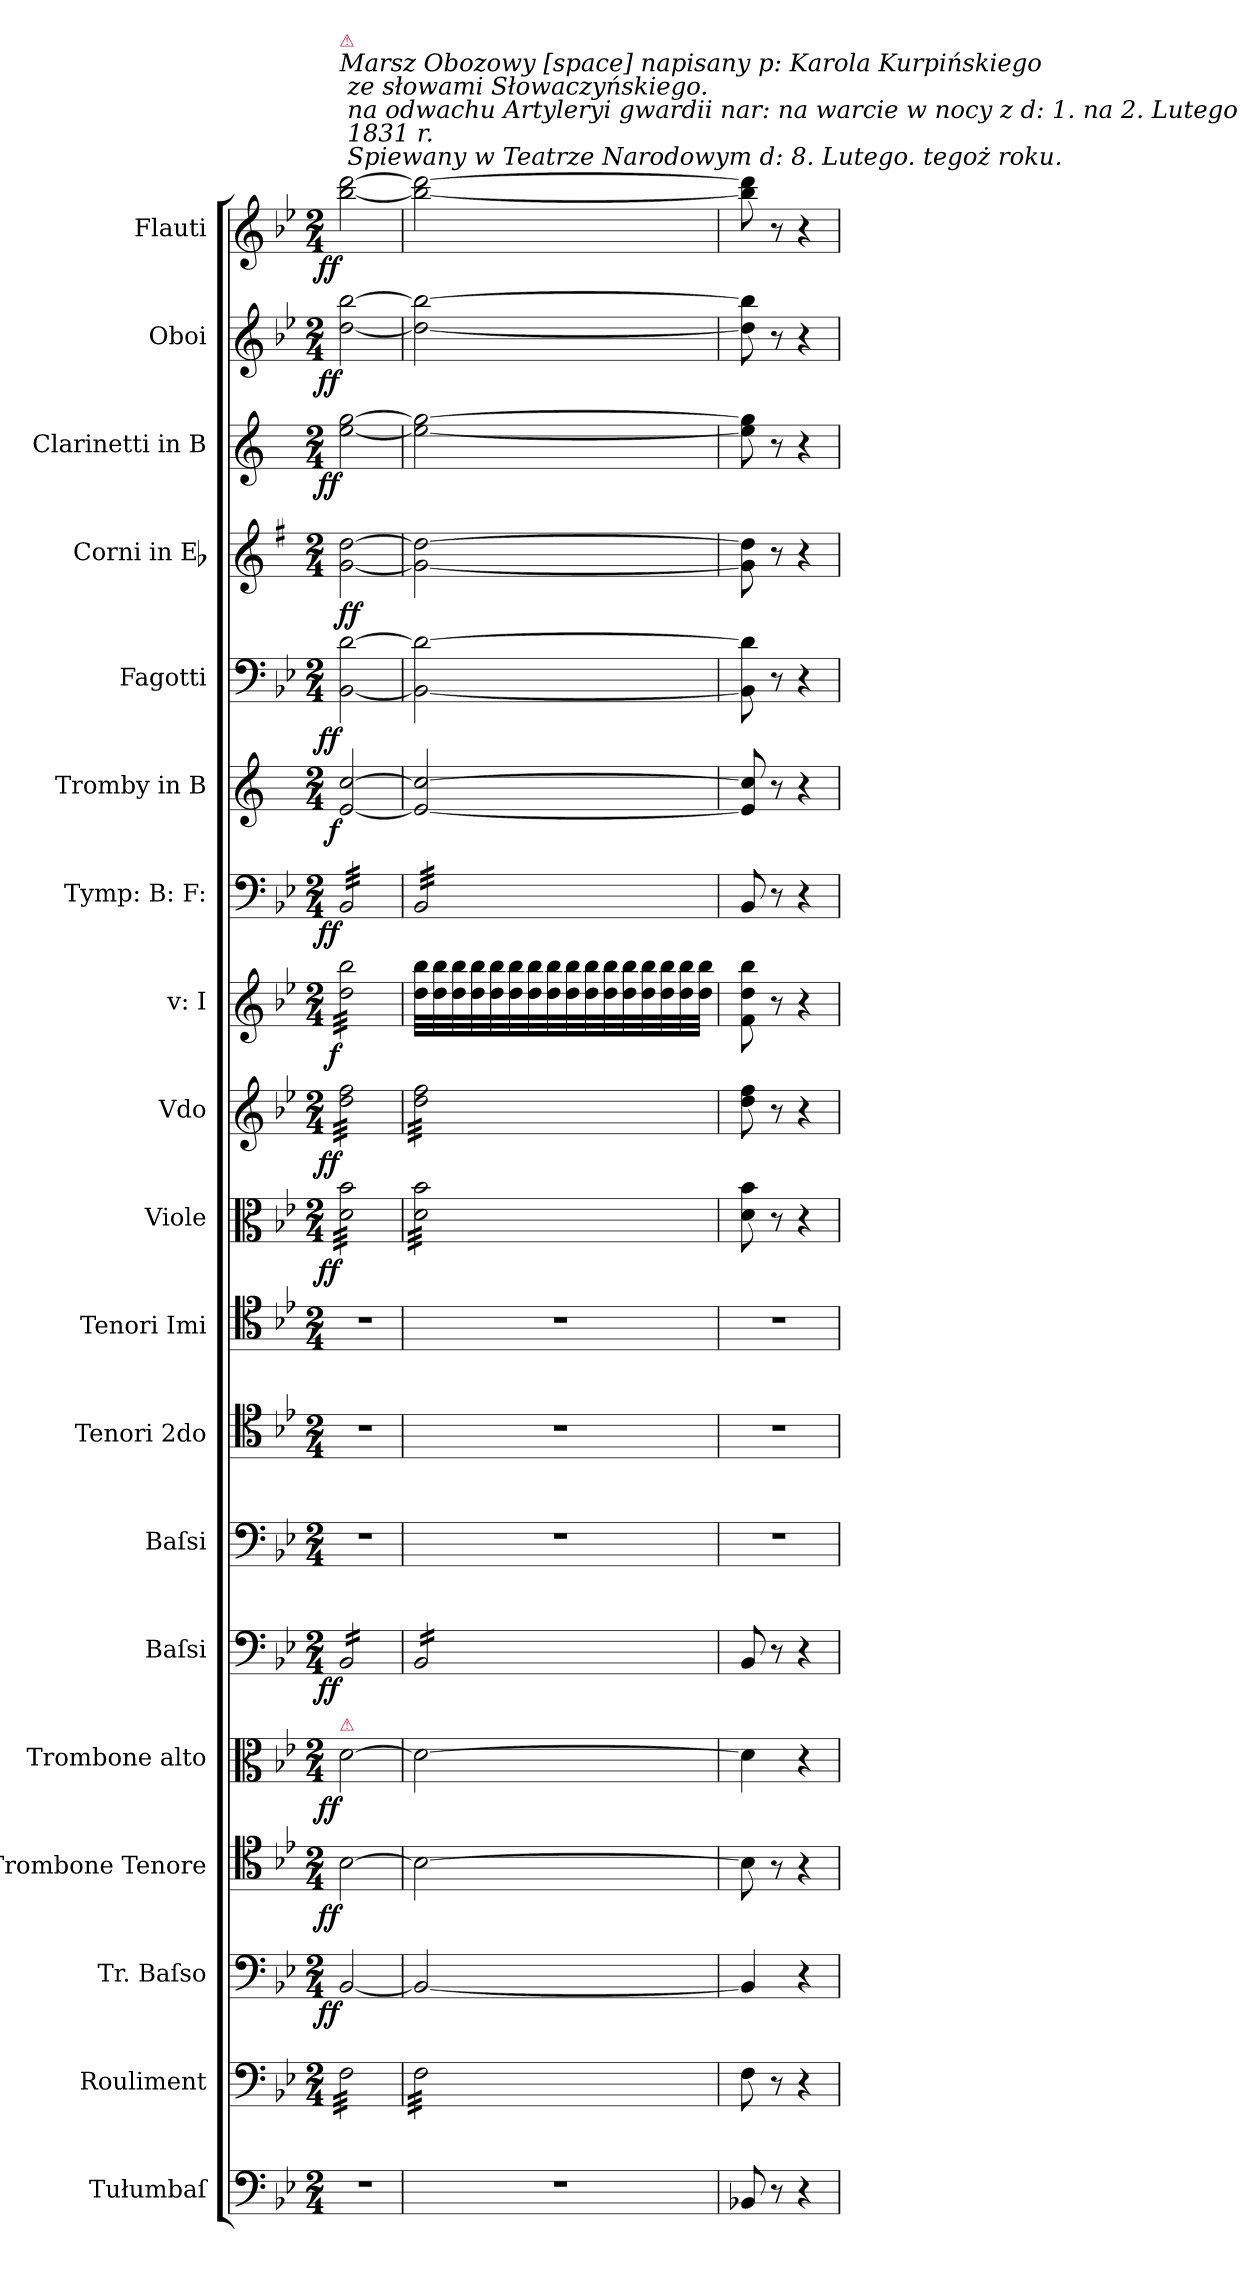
**kern	**kern	**kern	**dynam	**kern	**dynam	**kern	**dynam	**kern	**dynam	**kern	**kern	**kern	**kern	**dynam	**kern	**dynam	**kern	**dynam	**kern	**dynam	**kern	**dynam	**kern	**dynam	**kern	**dynam	**kern	**dynam	**kern	**dynam	**kern	**dynam
*part19	*part18	*part17	*part17	*part16	*part16	*part15	*part15	*part14	*part14	*part13	*part12	*part11	*part10	*part10	*part9	*part9	*part8	*part8	*part7	*part7	*part6	*part6	*part5	*part5	*part4	*part4	*part3	*part3	*part2	*part2	*part1	*part1
*staff19	*staff18	*staff17	*staff17	*staff16	*staff16	*staff15	*staff15	*staff14	*staff14	*staff13	*staff12	*staff11	*staff10	*staff10	*staff9	*staff9	*staff8	*staff8	*staff7	*staff7	*staff6	*staff6	*staff5	*staff5	*staff4	*staff4	*staff3	*staff3	*staff2	*staff2	*staff1	*staff1
*I"Tułumbaſ	*I"Rouliment	*I"Tr. Baſso	*	*I"Trombone Tenore	*	*I"Trombone alto	*	*I"Baſsi	*	*I"Baſsi	*I"Tenori 2do	*I"Tenori Imi	*I"Viole	*	*I"Vdo	*	*I"v: I	*	*I"Tymp: B: F:	*	*I"Tromby in B	*	*I"Fagotti	*	*I"Corni in Eb	*	*I"Clarinetti in B	*	*I"Oboi	*	*I"Flauti	*
*	*	*	*	*I'T	*	*I'A	*	*	*	*	*	*	*	*	*	*	*I'V	*	*	*	*	*	*	*	*	*	*I'Cl	*	*I'Ob	*	*I'Fl	*
*clefF4	*clefF4	*clefF4	*	*clefC4	*	*clefC3	*	*clefF4	*	*clefF4	*clefC4	*clefC4	*clefC3	*	*clefG2	*	*clefG2	*	*clefF4	*	*clefG2	*	*clefF4	*	*clefG2	*	*clefG2	*	*clefG2	*	*clefG2	*
*	*	*	*	*	*	*	*	*	*	*	*	*	*	*	*	*	*	*	*	*	*ITrd1c2	*	*	*	*ITrd5c9	*	*ITrd1c2	*	*	*	*	*
*k[b-e-]	*k[b-e-]	*k[b-e-]	*	*k[b-e-]	*	*k[b-e-]	*	*k[b-e-]	*	*k[b-e-]	*k[b-e-]	*k[b-e-]	*k[b-e-]	*	*k[b-e-]	*	*k[b-e-]	*	*k[b-e-]	*	*k[b-e-]	*	*k[b-e-]	*	*k[b-e-]	*	*k[b-e-]	*	*k[b-e-]	*	*k[b-e-]	*
*M2/4	*M2/4	*M2/4	*	*M2/4	*	*M2/4	*	*M2/4	*	*M2/4	*M2/4	*M2/4	*M2/4	*	*M2/4	*	*M2/4	*	*M2/4	*	*M2/4	*	*M2/4	*	*M2/4	*	*M2/4	*	*M2/4	*	*M2/4	*
=1	=1	=1	=1	=1	=1	=1	=1	=1	=1	=1	=1	=1	=1	=1	=1	=1	=1	=1	=1	=1	=1	=1	=1	=1	=1	=1	=1	=1	=1	=1	=1	=1
!	!	!	!	!	!	!	!	!	!	!	!	!	!	!	!	!	!	!	!	!	!	!	!	!	!	!	!	!	!	!	!LO:TX:a:i:t=Marsz Obozowy [space] napisany p&colon; Karola Kurpińskiego\n ze słowami Słowaczyńskiego.\n na odwachu Artyleryi gwardii nar&colon; na warcie w nocy z d&colon; 1. na 2. Lutego\n 1831 r.\n Spiewany w Teatrze Narodowym d&colon; 8. Lutego. tegoż roku.	!
!	!	!	!	!	!	!	!	!	!	!	!	!	!	!	!	!	!	!	!	!	!	!	!	!	!	!	!	!	!	!	!LO:TX:a:color=crimson:t=⚠	!
!	!	!	!	!	!	!LO:TX:a:color=crimson:t=⚠	!	!	!	!	!	!	!	!	!	!	!	!	!	!	!	!	!	!	!	!	!	!	!	!	!	!
!	!	!	!LO:DY:b:rj	!	!LO:DY:b:rj	!	!LO:DY:b:rj	!	!LO:DY:b:rj	!	!	!	!	!LO:DY:b:rj	!	!LO:DY:b:rj	!	!LO:DY:b:rj	!	!LO:DY:b:rj	!	!LO:DY:b:rj	!	!LO:DY:b:rj	!	!	!	!LO:DY:b:rj	!	!LO:DY:b:rj	!	!LO:DY:b:rj
*	*tremolo	*	*	*	*	*	*	*	*	*	*	*	*	*	*	*	*	*	*	*	*	*	*	*	*	*	*	*	*	*	*	*
*	*	*	*	*	*	*	*	*tremolo	*	*	*	*	*	*	*	*	*	*	*	*	*	*	*	*	*	*	*	*	*	*	*	*
*	*	*	*	*	*	*	*	*	*	*	*	*	*tremolo	*	*	*	*	*	*	*	*	*	*	*	*	*	*	*	*	*	*	*
*	*	*	*	*	*	*	*	*	*	*	*	*	*	*	*tremolo	*	*	*	*	*	*	*	*	*	*	*	*	*	*	*	*	*
*	*	*	*	*	*	*	*	*	*	*	*	*	*	*	*	*	*tremolo	*	*	*	*	*	*	*	*	*	*	*	*	*	*	*
*	*	*	*	*	*	*	*	*	*	*	*	*	*	*	*	*	*	*	*tremolo	*	*	*	*	*	*	*	*	*	*	*	*	*
2r	32F\LLL	[<2BB-/	ff	[>2B-\	ff	[>2d\	ff	16BB-/LL	ff	2r	2r	2r	32d\ 32b-\LLL	ff	32dd\ 32ff\LLL	ff	32dd\ 32bb-\LLL	f	32BB-/LLL	ff	[>2d/ [>2b-/	f	[>2BB-\ [>2d\	ff	[>2B-\ [>2f\	ff	[>2dd\ [>2ff\	ff	[>2dd\ [>2bb-\	ff	[>2bb-\ [>2ddd\	ff
.	32F\	.	.	.	.	.	.	.	.	.	.	.	32d\ 32b-\	.	32dd\ 32ff\	.	32dd\ 32bb-\	.	32BB-/	.	.	.	.	.	.	.	.	.	.	.	.	.
.	32F\	.	.	.	.	.	.	16BB-/	.	.	.	.	32d\ 32b-\	.	32dd\ 32ff\	.	32dd\ 32bb-\	.	32BB-/	.	.	.	.	.	.	.	.	.	.	.	.	.
.	32F\	.	.	.	.	.	.	.	.	.	.	.	32d\ 32b-\	.	32dd\ 32ff\	.	32dd\ 32bb-\	.	32BB-/	.	.	.	.	.	.	.	.	.	.	.	.	.
.	32F\	.	.	.	.	.	.	16BB-/	.	.	.	.	32d\ 32b-\	.	32dd\ 32ff\	.	32dd\ 32bb-\	.	32BB-/	.	.	.	.	.	.	.	.	.	.	.	.	.
.	32F\	.	.	.	.	.	.	.	.	.	.	.	32d\ 32b-\	.	32dd\ 32ff\	.	32dd\ 32bb-\	.	32BB-/	.	.	.	.	.	.	.	.	.	.	.	.	.
.	32F\	.	.	.	.	.	.	16BB-/	.	.	.	.	32d\ 32b-\	.	32dd\ 32ff\	.	32dd\ 32bb-\	.	32BB-/	.	.	.	.	.	.	.	.	.	.	.	.	.
.	32F\	.	.	.	.	.	.	.	.	.	.	.	32d\ 32b-\	.	32dd\ 32ff\	.	32dd\ 32bb-\	.	32BB-/	.	.	.	.	.	.	.	.	.	.	.	.	.
.	32F\	.	.	.	.	.	.	16BB-/	.	.	.	.	32d\ 32b-\	.	32dd\ 32ff\	.	32dd\ 32bb-\	.	32BB-/	.	.	.	.	.	.	.	.	.	.	.	.	.
.	32F\	.	.	.	.	.	.	.	.	.	.	.	32d\ 32b-\	.	32dd\ 32ff\	.	32dd\ 32bb-\	.	32BB-/	.	.	.	.	.	.	.	.	.	.	.	.	.
.	32F\	.	.	.	.	.	.	16BB-/	.	.	.	.	32d\ 32b-\	.	32dd\ 32ff\	.	32dd\ 32bb-\	.	32BB-/	.	.	.	.	.	.	.	.	.	.	.	.	.
.	32F\	.	.	.	.	.	.	.	.	.	.	.	32d\ 32b-\	.	32dd\ 32ff\	.	32dd\ 32bb-\	.	32BB-/	.	.	.	.	.	.	.	.	.	.	.	.	.
.	32F\	.	.	.	.	.	.	16BB-/	.	.	.	.	32d\ 32b-\	.	32dd\ 32ff\	.	32dd\ 32bb-\	.	32BB-/	.	.	.	.	.	.	.	.	.	.	.	.	.
.	32F\	.	.	.	.	.	.	.	.	.	.	.	32d\ 32b-\	.	32dd\ 32ff\	.	32dd\ 32bb-\	.	32BB-/	.	.	.	.	.	.	.	.	.	.	.	.	.
.	32F\	.	.	.	.	.	.	16BB-/JJ	.	.	.	.	32d\ 32b-\	.	32dd\ 32ff\	.	32dd\ 32bb-\	.	32BB-/	.	.	.	.	.	.	.	.	.	.	.	.	.
.	32F\JJJ	.	.	.	.	.	.	.	.	.	.	.	32d\ 32b-\JJJ	.	32dd\ 32ff\JJJ	.	32dd\ 32bb-\JJJ	.	32BB-/JJJ	.	.	.	.	.	.	.	.	.	.	.	.	.
*	*	*	*	*	*	*	*	*	*	*	*	*	*	*	*	*	*Xtremolo	*	*	*	*	*	*	*	*	*	*	*	*	*	*	*
=2	=2	=2	=2	=2	=2	=2	=2	=2	=2	=2	=2	=2	=2	=2	=2	=2	=2	=2	=2	=2	=2	=2	=2	=2	=2	=2	=2	=2	=2	=2	=2	=2
2r	32F\LLL	2BB-/_	.	2B-\_	.	2d\_	.	16BB-/LL	.	2r	2r	2r	32d\ 32b-\LLL	.	32dd\ 32ff\LLL	.	32dd\ 32bb-\LLL	.	32BB-/LLL	.	2d_/ 2b-_/	.	2BB-_\ 2d_\	.	2B-_\ 2f_\	.	2dd_\ 2ff_\	.	2dd_\ 2bb-_\	.	2bb-_\ 2ddd_\	.
.	32F\	.	.	.	.	.	.	.	.	.	.	.	32d\ 32b-\	.	32dd\ 32ff\	.	32dd\ 32bb-\	.	32BB-/	.	.	.	.	.	.	.	.	.	.	.	.	.
.	32F\	.	.	.	.	.	.	16BB-/	.	.	.	.	32d\ 32b-\	.	32dd\ 32ff\	.	32dd\ 32bb-\	.	32BB-/	.	.	.	.	.	.	.	.	.	.	.	.	.
.	32F\	.	.	.	.	.	.	.	.	.	.	.	32d\ 32b-\	.	32dd\ 32ff\	.	32dd\ 32bb-\	.	32BB-/	.	.	.	.	.	.	.	.	.	.	.	.	.
.	32F\	.	.	.	.	.	.	16BB-/	.	.	.	.	32d\ 32b-\	.	32dd\ 32ff\	.	32dd\ 32bb-\	.	32BB-/	.	.	.	.	.	.	.	.	.	.	.	.	.
.	32F\	.	.	.	.	.	.	.	.	.	.	.	32d\ 32b-\	.	32dd\ 32ff\	.	32dd\ 32bb-\	.	32BB-/	.	.	.	.	.	.	.	.	.	.	.	.	.
.	32F\	.	.	.	.	.	.	16BB-/	.	.	.	.	32d\ 32b-\	.	32dd\ 32ff\	.	32dd\ 32bb-\	.	32BB-/	.	.	.	.	.	.	.	.	.	.	.	.	.
.	32F\	.	.	.	.	.	.	.	.	.	.	.	32d\ 32b-\	.	32dd\ 32ff\	.	32dd\ 32bb-\	.	32BB-/	.	.	.	.	.	.	.	.	.	.	.	.	.
.	32F\	.	.	.	.	.	.	16BB-/	.	.	.	.	32d\ 32b-\	.	32dd\ 32ff\	.	32dd\ 32bb-\	.	32BB-/	.	.	.	.	.	.	.	.	.	.	.	.	.
.	32F\	.	.	.	.	.	.	.	.	.	.	.	32d\ 32b-\	.	32dd\ 32ff\	.	32dd\ 32bb-\	.	32BB-/	.	.	.	.	.	.	.	.	.	.	.	.	.
.	32F\	.	.	.	.	.	.	16BB-/	.	.	.	.	32d\ 32b-\	.	32dd\ 32ff\	.	32dd\ 32bb-\	.	32BB-/	.	.	.	.	.	.	.	.	.	.	.	.	.
.	32F\	.	.	.	.	.	.	.	.	.	.	.	32d\ 32b-\	.	32dd\ 32ff\	.	32dd\ 32bb-\	.	32BB-/	.	.	.	.	.	.	.	.	.	.	.	.	.
.	32F\	.	.	.	.	.	.	16BB-/	.	.	.	.	32d\ 32b-\	.	32dd\ 32ff\	.	32dd\ 32bb-\	.	32BB-/	.	.	.	.	.	.	.	.	.	.	.	.	.
.	32F\	.	.	.	.	.	.	.	.	.	.	.	32d\ 32b-\	.	32dd\ 32ff\	.	32dd\ 32bb-\	.	32BB-/	.	.	.	.	.	.	.	.	.	.	.	.	.
.	32F\	.	.	.	.	.	.	16BB-/JJ	.	.	.	.	32d\ 32b-\	.	32dd\ 32ff\	.	32dd\ 32bb-\	.	32BB-/	.	.	.	.	.	.	.	.	.	.	.	.	.
*	*	*	*	*	*	*	*	*Xtremolo	*	*	*	*	*	*	*	*	*	*	*	*	*	*	*	*	*	*	*	*	*	*	*	*
.	32F\JJJ	.	.	.	.	.	.	.	.	.	.	.	32d\ 32b-\JJJ	.	32dd\ 32ff\JJJ	.	32dd\ 32bb-\JJJ	.	32BB-/JJJ	.	.	.	.	.	.	.	.	.	.	.	.	.
*	*	*	*	*	*	*	*	*	*	*	*	*	*	*	*	*	*	*	*Xtremolo	*	*	*	*	*	*	*	*	*	*	*	*	*
*	*	*	*	*	*	*	*	*	*	*	*	*	*	*	*Xtremolo	*	*	*	*	*	*	*	*	*	*	*	*	*	*	*	*	*
*	*	*	*	*	*	*	*	*	*	*	*	*	*Xtremolo	*	*	*	*	*	*	*	*	*	*	*	*	*	*	*	*	*	*	*
*	*Xtremolo	*	*	*	*	*	*	*	*	*	*	*	*	*	*	*	*	*	*	*	*	*	*	*	*	*	*	*	*	*	*	*
=3	=3	=3	=3	=3	=3	=3	=3	=3	=3	=3	=3	=3	=3	=3	=3	=3	=3	=3	=3	=3	=3	=3	=3	=3	=3	=3	=3	=3	=3	=3	=3	=3
8BB-X/	8F\	4BB-/]	.	8B-\]	.	4d\]	.	8BB-/	.	2r	2r	2r	8d\ 8b-\	.	8dd\ 8ff\	.	8f\ 8dd\ 8bb-\	.	8BB-/	.	8d]/ 8b-]/	.	8BB-]\ 8d]\	.	8B-]\ 8f]\	.	8dd]\ 8ff]\	.	8dd]\ 8bb-]\	.	8bb-]\ 8ddd]\	.
8r	8r	.	.	8r	.	.	.	8r	.	.	.	.	8r	.	8r	.	8r	.	8r	.	8r	.	8r	.	8r	.	8r	.	8r	.	8r	.
4r	4r	4r	.	4r	.	4r	.	4r	.	.	.	.	4r	.	4r	.	4r	.	4r	.	4r	.	4r	.	4r	.	4r	.	4r	.	4r	.
=	=	=	=	=	=	=	=	=	=	=	=	=	=	=	=	=	=	=	=	=	=	=	=	=	=	=	=	=	=	=	=	=
*-	*-	*-	*-	*-	*-	*-	*-	*-	*-	*-	*-	*-	*-	*-	*-	*-	*-	*-	*-	*-	*-	*-	*-	*-	*-	*-	*-	*-	*-	*-	*-	*-
